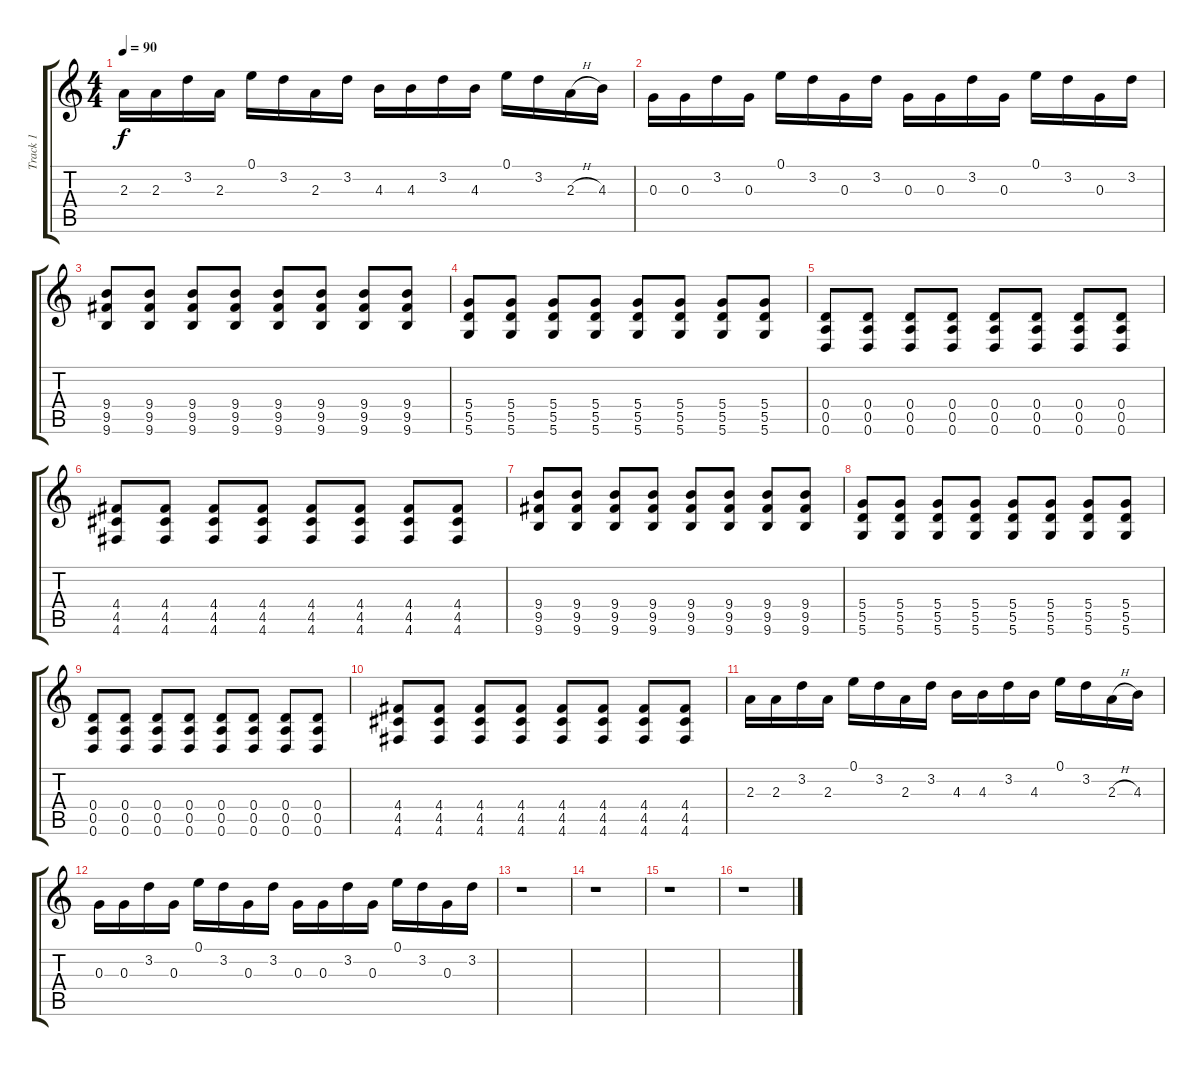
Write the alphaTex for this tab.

\track ("Track 1" "Track 1") {instrument electricguitarclean}
\staff {score tabs}
\tuning (E4 B3 G3 D3 A2 D2) {hide}
\ts (4 4)
\tempo 90
\clef g2
\ks c
2.3.16{dy f} 2.3.16 3.2.16 2.3.16 0.1.16 3.2.16 2.3.16 3.2.16 4.3.16 4.3.16 3.2.16 4.3.16 0.1.16 3.2.16 2.3{h}.16 4.3.16 |
0.3.16 0.3.16 3.2.16 0.3.16 0.1.16 3.2.16 0.3.16 3.2.16 0.3.16 0.3.16 3.2.16 0.3.16 0.1.16 3.2.16 0.3.16 3.2.16 |
(9.4 9.5 9.6).8{instrument electricguitarclean} (9.4 9.5 9.6).8 (9.4 9.5 9.6).8 (9.4 9.5 9.6).8 (9.4 9.5 9.6).8 (9.4 9.5 9.6).8 (9.4 9.5 9.6).8 (9.4 9.5 9.6).8 |
(5.4 5.5 5.6).8 (5.4 5.5 5.6).8 (5.4 5.5 5.6).8 (5.4 5.5 5.6).8 (5.4 5.5 5.6).8 (5.4 5.5 5.6).8 (5.4 5.5 5.6).8 (5.4 5.5 5.6).8 |
(0.4 0.5 0.6).8 (0.4 0.5 0.6).8 (0.4 0.5 0.6).8 (0.4 0.5 0.6).8 (0.4 0.5 0.6).8 (0.4 0.5 0.6).8 (0.4 0.5 0.6).8 (0.4 0.5 0.6).8 |
(4.4 4.5 4.6).8 (4.4 4.5 4.6).8 (4.4 4.5 4.6).8 (4.4 4.5 4.6).8 (4.4 4.5 4.6).8 (4.4 4.5 4.6).8 (4.4 4.5 4.6).8 (4.4 4.5 4.6).8 |
(9.4 9.5 9.6).8 (9.4 9.5 9.6).8 (9.4 9.5 9.6).8 (9.4 9.5 9.6).8 (9.4 9.5 9.6).8 (9.4 9.5 9.6).8 (9.4 9.5 9.6).8 (9.4 9.5 9.6).8 |
(5.4 5.5 5.6).8 (5.4 5.5 5.6).8 (5.4 5.5 5.6).8 (5.4 5.5 5.6).8 (5.4 5.5 5.6).8 (5.4 5.5 5.6).8 (5.4 5.5 5.6).8 (5.4 5.5 5.6).8 |
(0.4 0.5 0.6).8 (0.4 0.5 0.6).8 (0.4 0.5 0.6).8 (0.4 0.5 0.6).8 (0.4 0.5 0.6).8 (0.4 0.5 0.6).8 (0.4 0.5 0.6).8 (0.4 0.5 0.6).8 |
(4.4 4.5 4.6).8 (4.4 4.5 4.6).8 (4.4 4.5 4.6).8 (4.4 4.5 4.6).8 (4.4 4.5 4.6).8 (4.4 4.5 4.6).8 (4.4 4.5 4.6).8 (4.4 4.5 4.6).8 |
2.3.16{instrument electricguitarclean} 2.3.16 3.2.16 2.3.16 0.1.16 3.2.16 2.3.16 3.2.16 4.3.16 4.3.16 3.2.16 4.3.16 0.1.16 3.2.16 2.3{h}.16 4.3.16 |
0.3.16 0.3.16 3.2.16 0.3.16 0.1.16 3.2.16 0.3.16 3.2.16 0.3.16 0.3.16 3.2.16 0.3.16 0.1.16 3.2.16 0.3.16 3.2.16 |
r.1 |
r.1 |
r.1 |
r.1
